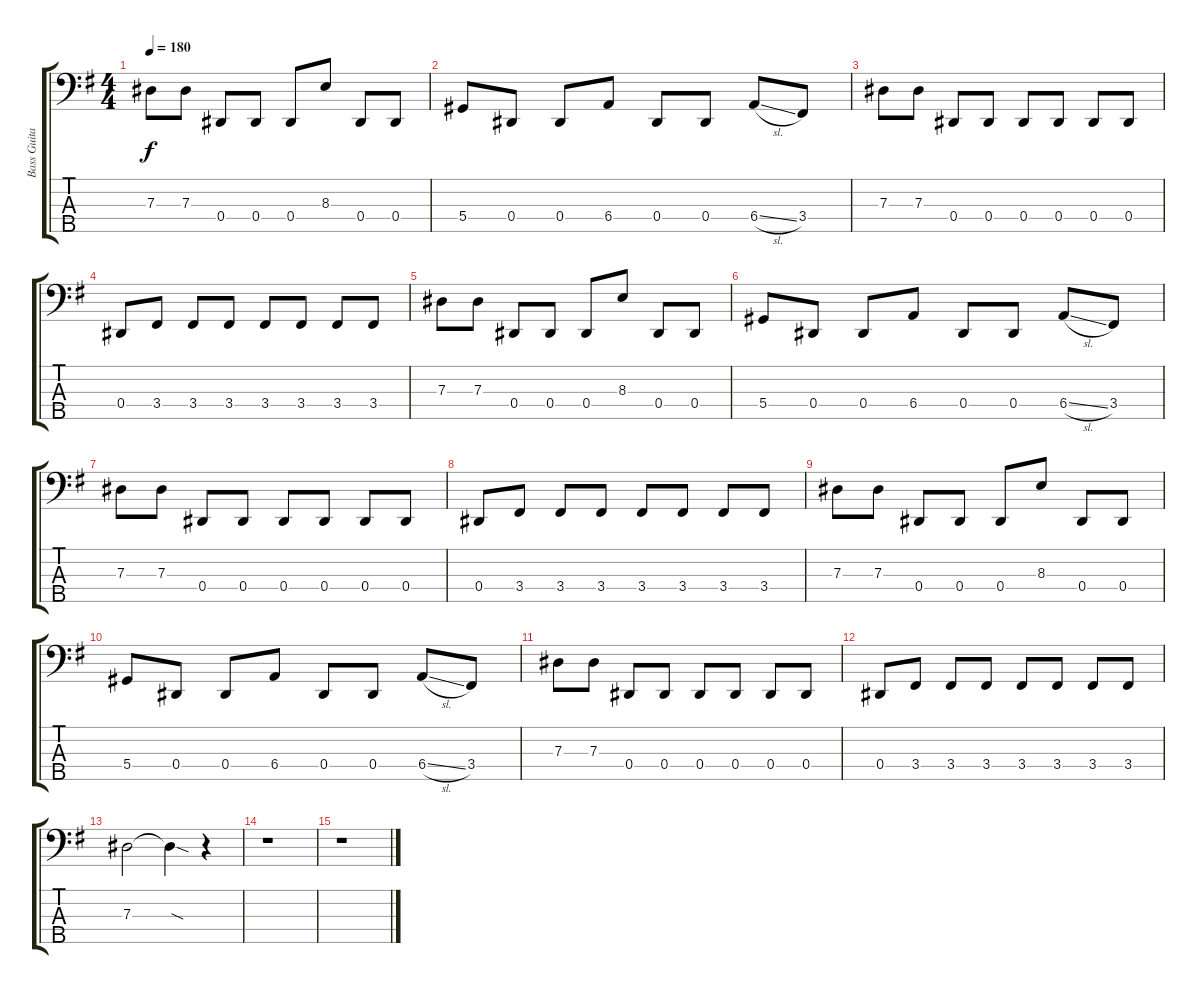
\track ("Bass Guitar" "Bass Guita") {instrument electricbassfinger}
\staff {score tabs}
\tuning (Gb2 Db2 Ab1 Eb1 Bb0) {hide}
\ts (4 4)
\tempo 180
\clef f4
\ks g
7.3.8{dy f} 7.3.8 0.4.8 0.4.8 0.4.8 8.3.8 0.4.8 0.4.8 |
5.4.8 0.4.8 0.4.8 6.4.8 0.4.8 0.4.8 6.4{sl}.8 3.4.8 |
7.3.8 7.3.8 0.4.8 0.4.8 0.4.8 0.4.8 0.4.8 0.4.8 |
0.4.8 3.4.8 3.4.8 3.4.8 3.4.8 3.4.8 3.4.8 3.4.8 |
7.3.8 7.3.8 0.4.8 0.4.8 0.4.8 8.3.8 0.4.8 0.4.8 |
5.4.8 0.4.8 0.4.8 6.4.8 0.4.8 0.4.8 6.4{sl}.8 3.4.8 |
7.3.8 7.3.8 0.4.8 0.4.8 0.4.8 0.4.8 0.4.8 0.4.8 |
0.4.8 3.4.8 3.4.8 3.4.8 3.4.8 3.4.8 3.4.8 3.4.8 |
7.3.8 7.3.8 0.4.8 0.4.8 0.4.8 8.3.8 0.4.8 0.4.8 |
5.4.8 0.4.8 0.4.8 6.4.8 0.4.8 0.4.8 6.4{sl}.8 3.4.8 |
7.3.8 7.3.8 0.4.8 0.4.8 0.4.8 0.4.8 0.4.8 0.4.8 |
0.4.8 3.4.8 3.4.8 3.4.8 3.4.8 3.4.8 3.4.8 3.4.8 |
7.3.2 7.3{sod t}.4 r.4 |
r.1 |
r.1
